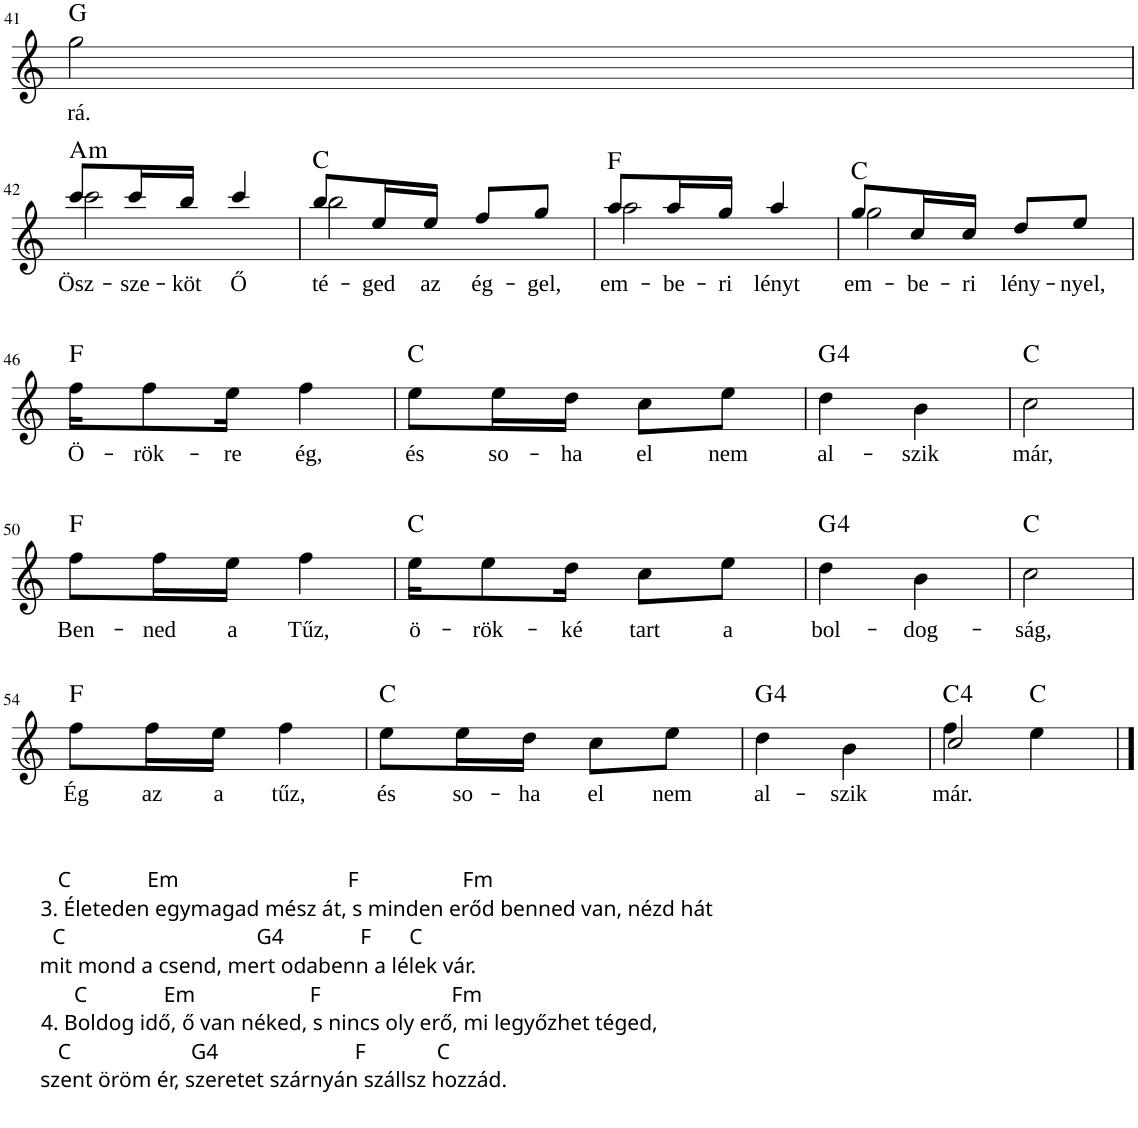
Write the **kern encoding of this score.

**kern	**text	**harte
*part1	*part1	*part1
*staff1	*staff1	*
*I"Voice	*	*
!!LO:PB:g=z
*clefG2	*	*
*k[]	*	*
*M2/4	*	*
=41	=41	=41
!	!LO:LY:b	!
2gg\	rá.	G:maj
!!LO:LB:g=z
=42	=42	=42
!	!LO:LY:b	!LO:H:kt=m
*^	*	*
8ccc/L	2ccc\	Ösz-	A:min
!	!	!LO:LY:b	!
16ccc/L	.	-sze-	.
!	!	!LO:LY:b	!
16bb/JJ	.	-köt	.
!	!	!LO:LY:b	!
4ccc/	.	Ő	.
=43	=43	=43	=43
!	!	!LO:LY:b	!
8bb/L	2bb\	té-	C:maj
!	!	!LO:LY:b	!
16ee/L	.	-ged	.
!	!	!LO:LY:b	!
16ee/JJ	.	az	.
!	!	!LO:LY:b	!
8ff/L	.	ég-	.
!	!	!LO:LY:b	!
8gg/J	.	-gel,	.
=44	=44	=44	=44
!	!	!LO:LY:b	!
8aa/L	2aa\	em-	F:maj
!	!	!LO:LY:b	!
16aa/L	.	-be-	.
!	!	!LO:LY:b	!
16gg/JJ	.	-ri	.
!	!	!LO:LY:b	!
4aa/	.	lényt	.
=45	=45	=45	=45
!	!	!LO:LY:b	!
8gg/L	2gg\	em-	C:maj
!	!	!LO:LY:b	!
16cc/L	.	-be-	.
!	!	!LO:LY:b	!
16cc/JJ	.	-ri	.
!	!	!LO:LY:b	!
8dd/L	.	lény-	.
!	!	!LO:LY:b	!
8ee/J	.	-nyel,	.
*v	*v	*	*
!!LO:LB:g=z
=46	=46	=46
!	!LO:LY:b	!
16ff\KL	Ö-	F:maj
!	!LO:LY:b	!
8ff\	-rök-	.
!	!LO:LY:b	!
16ee\Jk	-re	.
!	!LO:LY:b	!
4ff\	ég,	.
=47	=47	=47
!	!LO:LY:b	!
8ee\L	és	C:maj
!	!LO:LY:b	!
16ee\L	so-	.
!	!LO:LY:b	!
16dd\JJ	-ha	.
!	!LO:LY:b	!
8cc\L	el	.
!	!LO:LY:b	!
8ee\J	nem	.
=48	=48	=48
!	!LO:LY:b	!
4dd\	al-	G:maj(4)
!	!LO:LY:b	!
4b\	-szik	.
=49	=49	=49
!	!LO:LY:b	!
2cc\	már,	C:maj
!!LO:LB:g=z
=50	=50	=50
!	!LO:LY:b	!
8ff\L	Ben-	F:maj
!	!LO:LY:b	!
16ff\L	-ned	.
!	!LO:LY:b	!
16ee\JJ	a	.
!	!LO:LY:b	!
4ff\	Tűz,	.
=51	=51	=51
!	!LO:LY:b	!
16ee\KL	ö-	C:maj
!	!LO:LY:b	!
8ee\	-rök-	.
!	!LO:LY:b	!
16dd\Jk	-ké	.
!	!LO:LY:b	!
8cc\L	tart	.
!	!LO:LY:b	!
8ee\J	a	.
=52	=52	=52
!	!LO:LY:b	!
4dd\	bol-	G:maj(4)
!	!LO:LY:b	!
4b\	-dog-	.
=53	=53	=53
!	!LO:LY:b	!
2cc\	-ság,	C:maj
!!LO:LB:g=z
=54	=54	=54
!	!LO:LY:b	!
8ff\L	Ég	F:maj
!	!LO:LY:b	!
16ff\L	az	.
!	!LO:LY:b	!
16ee\JJ	a	.
!	!LO:LY:b	!
4ff\	tűz,	.
=55	=55	=55
!	!LO:LY:b	!
8ee\L	és	C:maj
!	!LO:LY:b	!
16ee\L	so-	.
!	!LO:LY:b	!
16dd\JJ	-ha	.
!	!LO:LY:b	!
8cc\L	el	.
!	!LO:LY:b	!
8ee\J	nem	.
=56	=56	=56
!	!LO:LY:b	!
4dd\	al-	G:maj(4)
!	!LO:LY:b	!
4b\	-szik	.
=57	=57	=57
!	!LO:LY:b	!
*^	*	*
2cc/	4ff\	már.	C:maj(4)
.	4ee\	.	C:maj
*v	*v	*	*
==	==	==
*-	*-	*-
